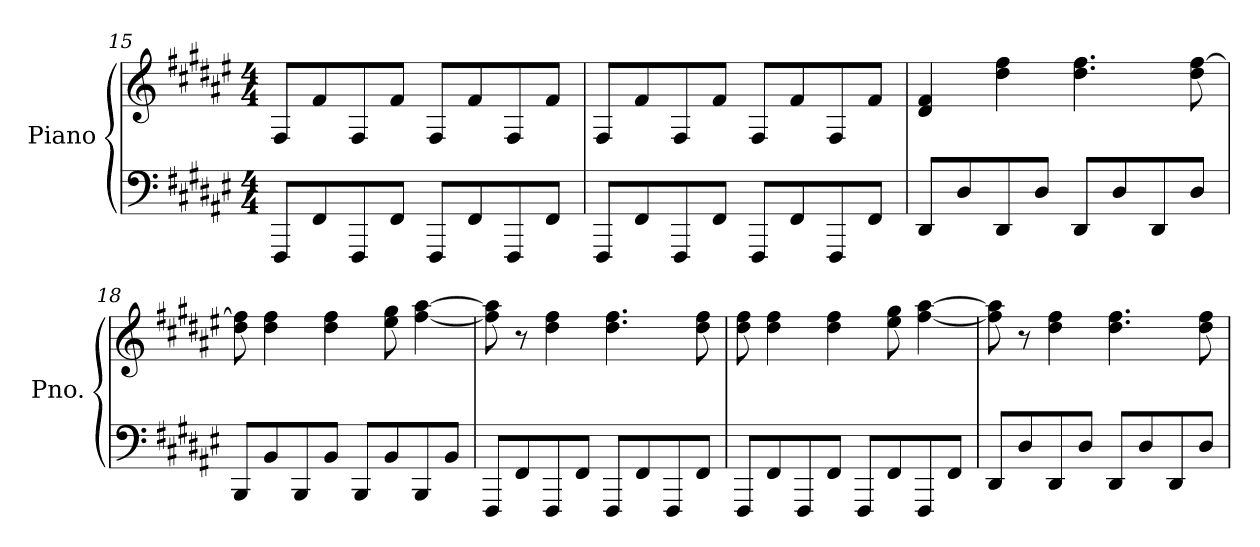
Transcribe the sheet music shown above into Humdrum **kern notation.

**kern	**kern
*part1	*part1
*staff2	*staff1
*I"Piano	*
*I'Pno.	*
*clefF4	*clefG2
*k[f#c#g#d#a#e#]	*k[f#c#g#d#a#e#]
*M4/4	*M4/4
=15	=15
8FFF#/L	8F#/L
8FF#/	8f#/
8FFF#/	8F#/
8FF#/J	8f#/J
8FFF#/L	8F#/L
8FF#/	8f#/
8FFF#/	8F#/
8FF#/J	8f#/J
!!LO:LB:g=z
=16	=16
8FFF#/L	8F#/L
8FF#/	8f#/
8FFF#/	8F#/
8FF#/J	8f#/J
8FFF#/L	8F#/L
8FF#/	8f#/
8FFF#/	8F#/
8FF#/J	8f#/J
=17	=17
8DD#/L	4d#/ 4f#/
8D#/	.
8DD#/	4dd#\ 4ff#\
8D#/J	.
8DD#/L	4.dd#\ 4.ff#\
8D#/	.
8DD#/	.
8D#/J	8dd#\ [8ff#\
=18	=18
8BBB/L	8dd#\ 8ff#\]
8BB/	4dd#\ 4ff#\
8BBB/	.
8BB/J	4dd#\ 4ff#\
8BBB/L	.
8BB/	8ee#\ 8gg#\
8BBB/	[4ff#\ [4aa#\
8BB/J	.
=19	=19
8FFF#/L	8ff#\] 8aa#\]
8FF#/	8r
8FFF#/	4dd#\ 4ff#\
8FF#/J	.
8FFF#/L	4.dd#\ 4.ff#\
8FF#/	.
8FFF#/	.
8FF#/J	8dd#\ 8ff#\
=20	=20
8FFF#/L	8dd#\ 8ff#\
8FF#/	4dd#\ 4ff#\
8FFF#/	.
8FF#/J	4dd#\ 4ff#\
8FFF#/L	.
8FF#/	8ee#\ 8gg#\
8FFF#/	[4ff#\ [4aa#\
8FF#/J	.
!!LO:LB:g=z
=21	=21
8DD#/L	8ff#\] 8aa#\]
8D#/	8r
8DD#/	4dd#\ 4ff#\
8D#/J	.
8DD#/L	4.dd#\ 4.ff#\
8D#/	.
8DD#/	.
8D#/J	8dd#\ 8ff#\
=	=
*-	*-
